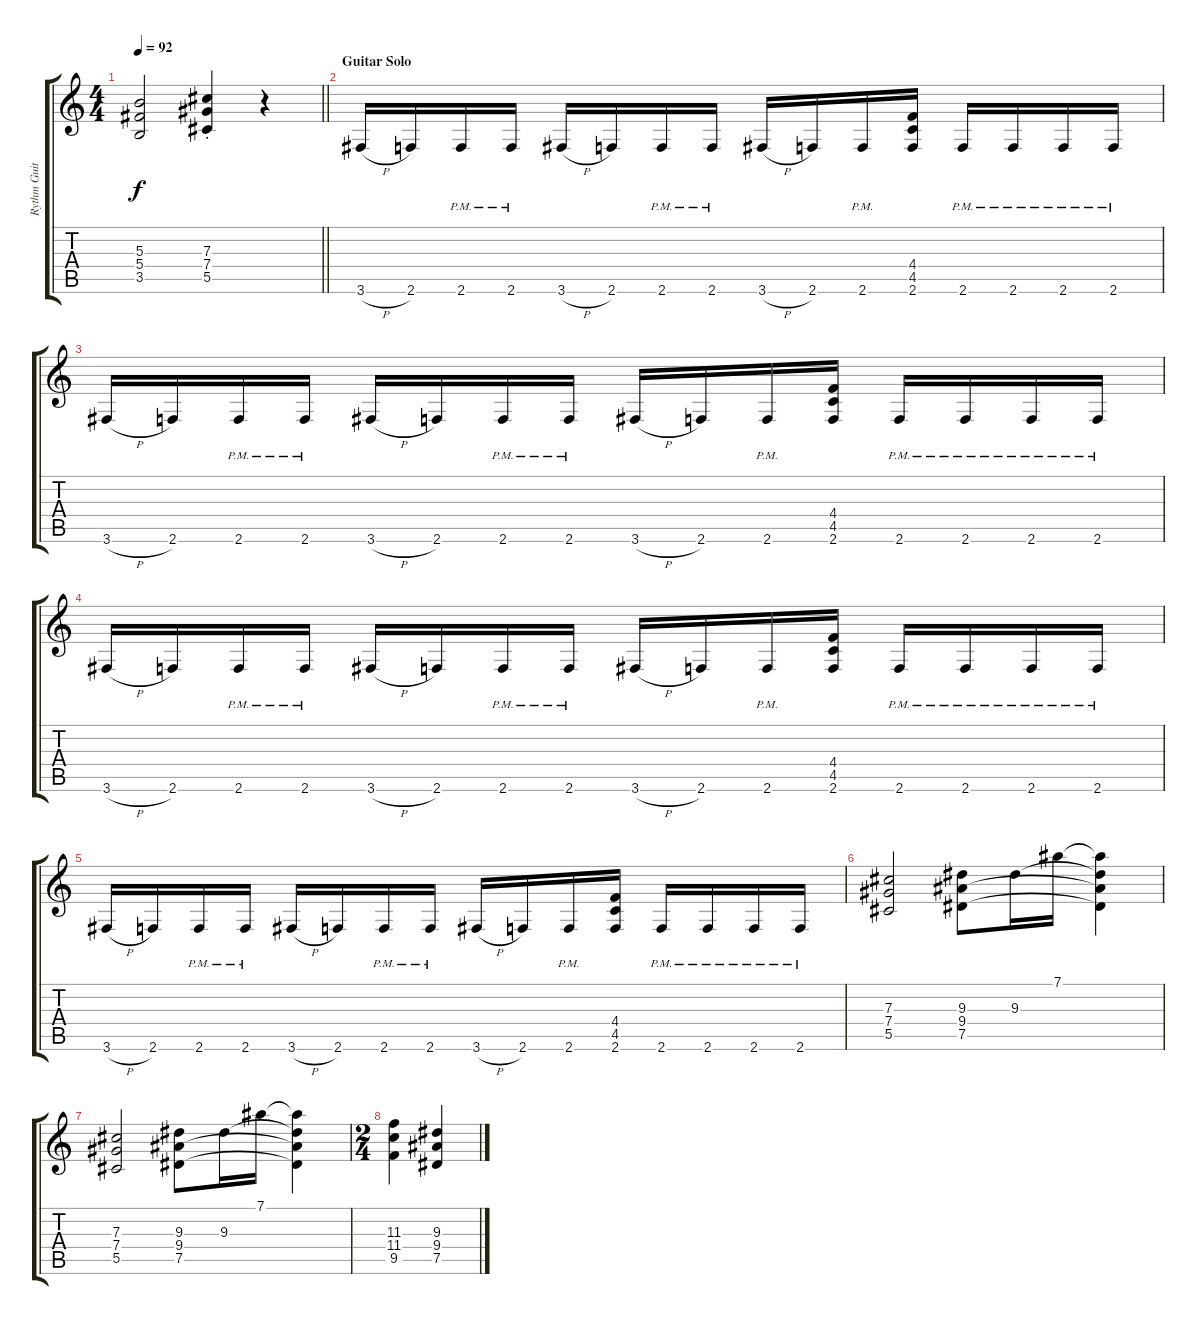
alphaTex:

\track ("Rythm Guitar II" "Rythm Guit") {instrument overdrivenguitar}
\staff {score tabs}
\tuning (Eb4 Bb3 Gb3 Db3 Ab2 Eb2) {hide}
\ts (4 4)
\tempo 92
\clef g2
\barLineRight lightlight
\ks c
(5.3 5.4 3.5).2{dy f} (7.3{st} 7.4{st} 5.5{st}).4 r.4 |
\section ("" "Guitar Solo")
3.6{h}.16{volume 12 balance 14 instrument overdrivenguitar} 2.6.16 2.6{pm}.16 2.6{pm}.16 3.6{h}.16 2.6.16 2.6{pm}.16 2.6{pm}.16 3.6{h}.16 2.6.16 2.6{pm}.16 (4.4 4.5 2.6).16 2.6{pm}.16 2.6{pm}.16 2.6{pm}.16 2.6{pm}.16 |
3.6{h}.16 2.6.16 2.6{pm}.16 2.6{pm}.16 3.6{h}.16 2.6.16 2.6{pm}.16 2.6{pm}.16 3.6{h}.16 2.6.16 2.6{pm}.16 (4.4 4.5 2.6).16 2.6{pm}.16 2.6{pm}.16 2.6{pm}.16 2.6{pm}.16 |
3.6{h}.16 2.6.16 2.6{pm}.16 2.6{pm}.16 3.6{h}.16 2.6.16 2.6{pm}.16 2.6{pm}.16 3.6{h}.16 2.6.16 2.6{pm}.16 (4.4 4.5 2.6).16 2.6{pm}.16 2.6{pm}.16 2.6{pm}.16 2.6{pm}.16 |
3.6{h}.16 2.6.16 2.6{pm}.16 2.6{pm}.16 3.6{h}.16 2.6.16 2.6{pm}.16 2.6{pm}.16 3.6{h}.16 2.6.16 2.6{pm}.16 (4.4 4.5 2.6).16 2.6{pm}.16 2.6{pm}.16 2.6{pm}.16 2.6{pm}.16 |
(7.3 7.4 5.5).2{volume 9 balance 14 instrument overdrivenguitar} (9.3 9.4 7.5).8 9.3.16 7.1.16 (7.1{t} 9.3{t} 9.4{t} 7.5{t}).4 |
(7.3 7.4 5.5).2 (9.3 9.4 7.5).8 9.3.16 7.1.16 (7.1{t} 9.3{t} 9.4{t} 7.5{t}).4 |
\ts (2 4)
(11.3 11.4 9.5).4 (9.3 9.4 7.5).4
